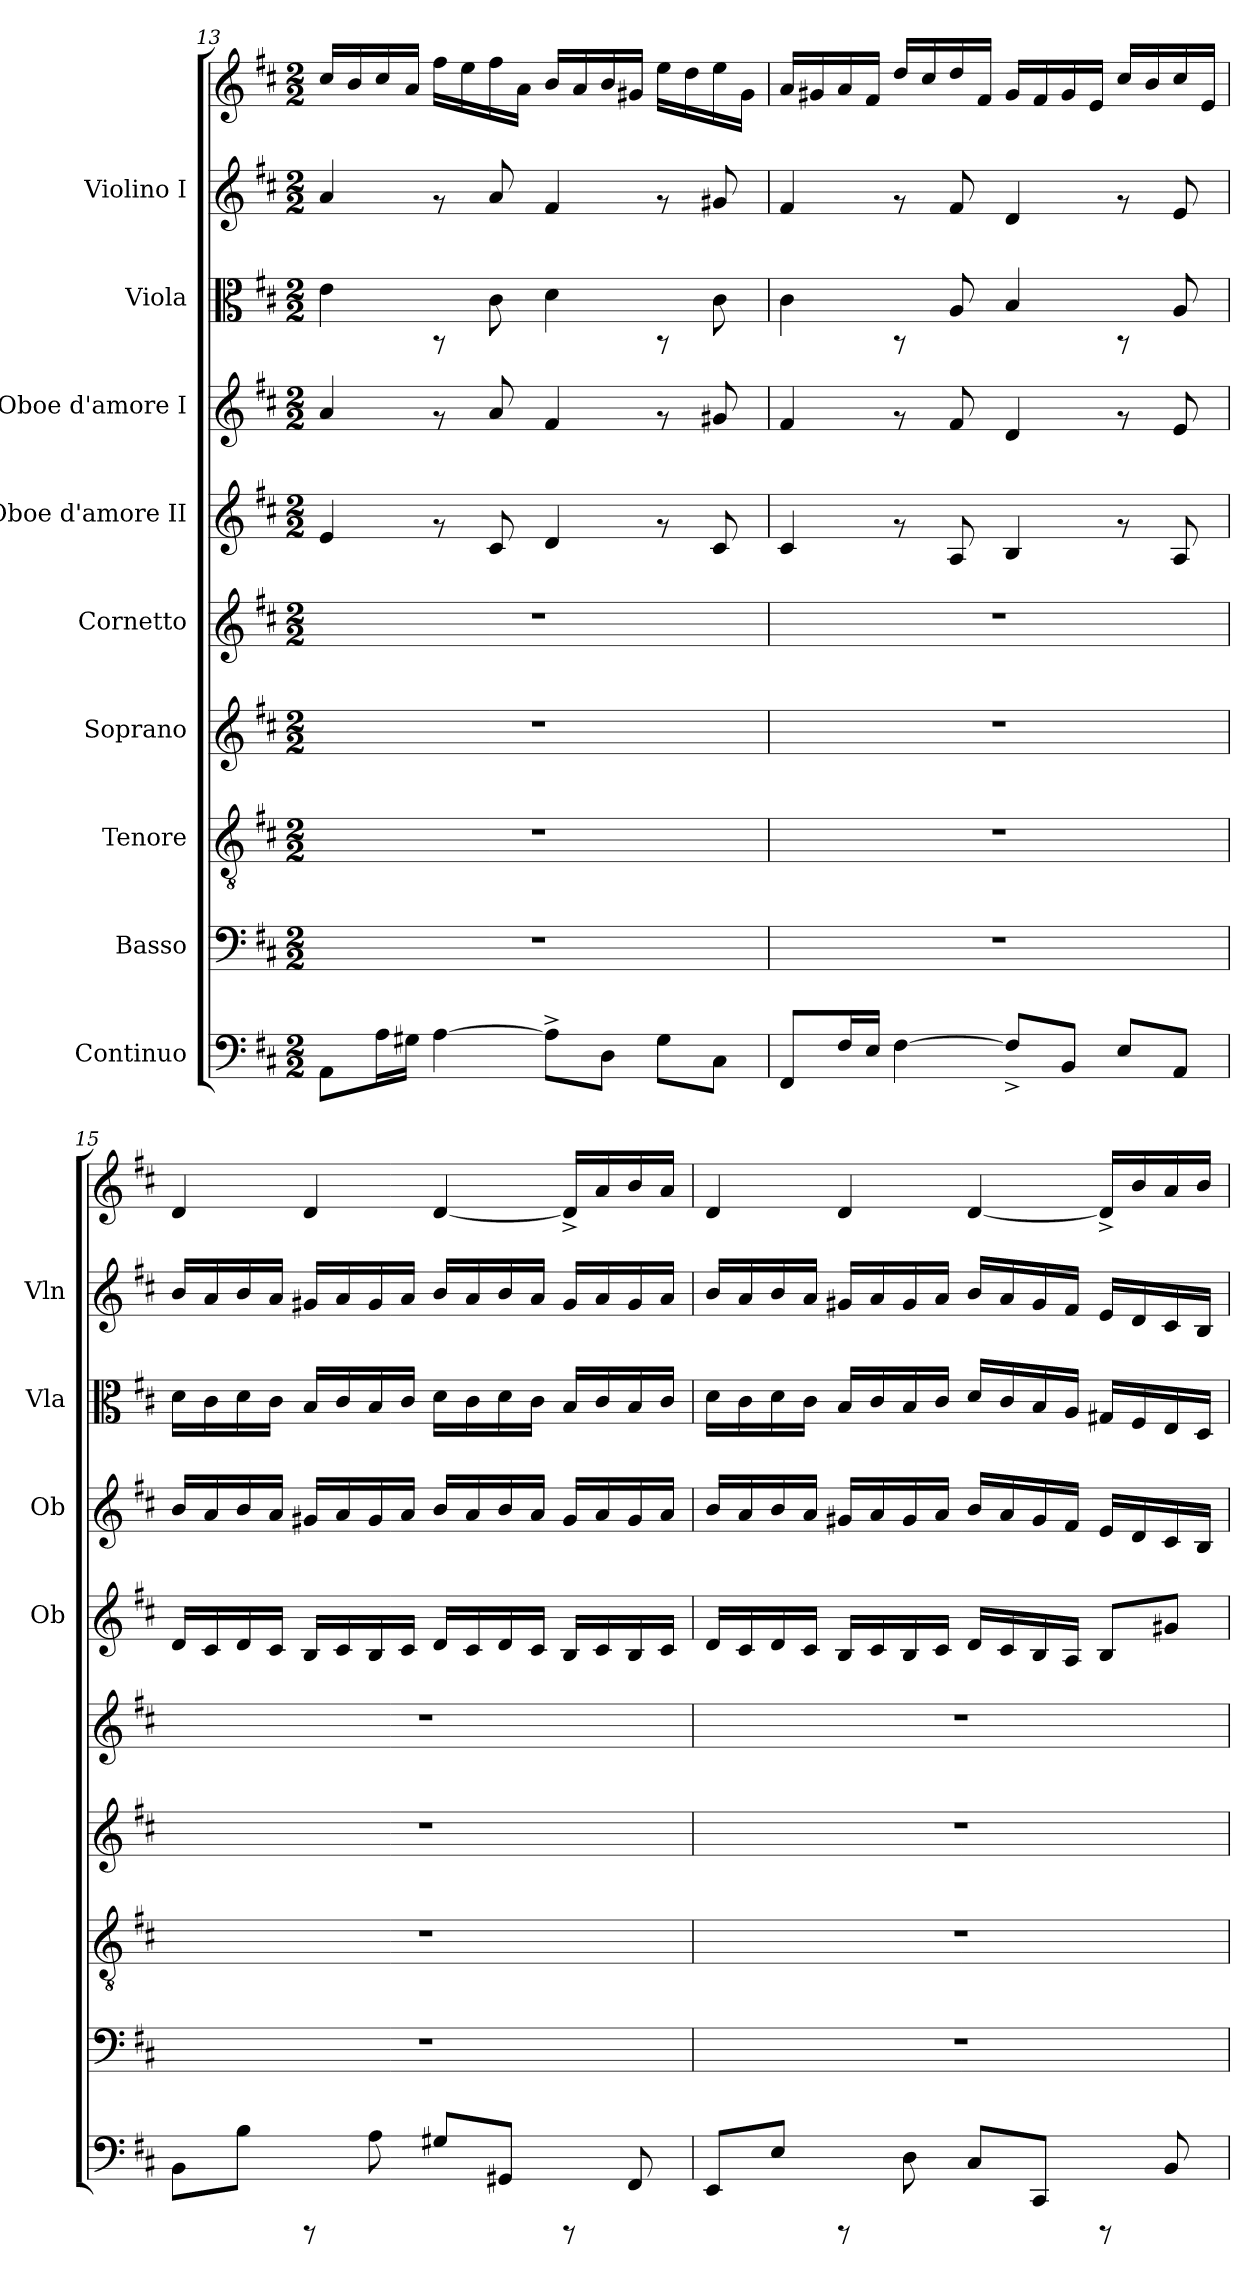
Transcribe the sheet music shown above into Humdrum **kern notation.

**kern	**kern	**kern	**kern	**kern	**kern	**kern	**kern	**kern	**kern
*part9	*part8	*part7	*part6	*part5	*part4	*part3	*part2	*part1	*part1
*staff10	*staff9	*staff8	*staff7	*staff6	*staff5	*staff4	*staff3	*staff2	*staff1
*I"Continuo	*I"Basso	*I"Tenore	*I"Soprano	*I"Cornetto	*I"Oboe d'amore II	*I"Oboe d'amore I	*I"Viola	*I"Violino I	*
*	*	*	*	*	*I'Ob	*I'Ob	*I'Vla	*I'Vln	*
*clefF4	*clefF4	*clefGv2	*clefG2	*clefG2	*clefG2	*clefG2	*clefC3	*clefG2	*clefG2
*k[f#c#]	*k[f#c#]	*k[f#c#]	*k[f#c#]	*k[f#c#]	*k[f#c#]	*k[f#c#]	*k[f#c#]	*k[f#c#]	*k[f#c#]
*D:	*D:	*D:	*D:	*D:	*D:	*D:	*D:	*D:	*D:
*M2/2	*M2/2	*M2/2	*M2/2	*M2/2	*M2/2	*M2/2	*M2/2	*M2/2	*M2/2
=13	=13	=13	=13	=13	=13	=13	=13	=13	=13
8AA\L	1r	1r	1r	1r	4e/	4a/	4e\	4a/	16cc#/L
.	.	.	.	.	.	.	.	.	16b/
16A\	.	.	.	.	.	.	.	.	16cc#/
16G#X\J	.	.	.	.	.	.	.	.	16a/J
[>4A\	.	.	.	.	8rf	8rf	8rAA	8rf	16ff#\L
.	.	.	.	.	.	.	.	.	16ee\
.	.	.	.	.	8c#/	8a/	8c#\	8a/	16ff#\
.	.	.	.	.	.	.	.	.	16a\J
8A^>\L]	.	.	.	.	4d/	4f#/	4d\	4f#/	16b/L
.	.	.	.	.	.	.	.	.	16a/
8D\J	.	.	.	.	.	.	.	.	16b/
.	.	.	.	.	.	.	.	.	16g#X/J
8G#\L	.	.	.	.	8rf	8rf	8rAA	8rf	16ee\L
.	.	.	.	.	.	.	.	.	16dd\
8C#\J	.	.	.	.	8c#/	8g#X/	8c#\	8g#X/	16ee\
.	.	.	.	.	.	.	.	.	16g#\J
!!LO:PB:g=z
=14	=14	=14	=14	=14	=14	=14	=14	=14	=14
8FF#/L	1r	1r	1r	1r	4c#/	4f#/	4c#\	4f#/	16a/L
.	.	.	.	.	.	.	.	.	16g#X/
16F#/	.	.	.	.	.	.	.	.	16a/
16E/J	.	.	.	.	.	.	.	.	16f#/J
[>4F#\	.	.	.	.	8rf	8rf	8rAA	8rf	16dd/L
.	.	.	.	.	.	.	.	.	16cc#/
.	.	.	.	.	8A/	8f#/	8A/	8f#/	16dd/
.	.	.	.	.	.	.	.	.	16f#/J
8F#^</L]	.	.	.	.	4B/	4d/	4B/	4d/	16g#/L
.	.	.	.	.	.	.	.	.	16f#/
8BB/J	.	.	.	.	.	.	.	.	16g#/
.	.	.	.	.	.	.	.	.	16e/J
8E/L	.	.	.	.	8rf	8rf	8rAA	8rf	16cc#/L
.	.	.	.	.	.	.	.	.	16b/
8AA/J	.	.	.	.	8A/	8e/	8A/	8e/	16cc#/
.	.	.	.	.	.	.	.	.	16e/J
=15	=15	=15	=15	=15	=15	=15	=15	=15	=15
8BB\L	1r	1r	1r	1r	16d/L	16b/L	16d\L	16b/L	4d/
.	.	.	.	.	16c#/	16a/	16c#\	16a/	.
8B\J	.	.	.	.	16d/	16b/	16d\	16b/	.
.	.	.	.	.	16c#/J	16a/J	16c#\J	16a/J	.
8rCCC	.	.	.	.	16B/L	16g#X/L	16B/L	16g#X/L	4d/
.	.	.	.	.	16c#/	16a/	16c#/	16a/	.
8A\	.	.	.	.	16B/	16g#/	16B/	16g#/	.
.	.	.	.	.	16c#/J	16a/J	16c#/J	16a/J	.
8G#X/L	.	.	.	.	16d/L	16b/L	16d\L	16b/L	[<4d/
.	.	.	.	.	16c#/	16a/	16c#\	16a/	.
8GG#X/J	.	.	.	.	16d/	16b/	16d\	16b/	.
.	.	.	.	.	16c#/J	16a/J	16c#\J	16a/J	.
8rCCC	.	.	.	.	16B/L	16g#/L	16B/L	16g#/L	16d^</L]
.	.	.	.	.	16c#/	16a/	16c#/	16a/	16a/
8FF#/	.	.	.	.	16B/	16g#/	16B/	16g#/	16b/
.	.	.	.	.	16c#/J	16a/J	16c#/J	16a/J	16a/J
!!LO:PB:g=z
=16	=16	=16	=16	=16	=16	=16	=16	=16	=16
8EE/L	1r	1r	1r	1r	16d/L	16b/L	16d\L	16b/L	4d/
.	.	.	.	.	16c#/	16a/	16c#\	16a/	.
8E/J	.	.	.	.	16d/	16b/	16d\	16b/	.
.	.	.	.	.	16c#/J	16a/J	16c#\J	16a/J	.
8rCCC	.	.	.	.	16B/L	16g#X/L	16B/L	16g#X/L	4d/
.	.	.	.	.	16c#/	16a/	16c#/	16a/	.
8D\	.	.	.	.	16B/	16g#/	16B/	16g#/	.
.	.	.	.	.	16c#/J	16a/J	16c#/J	16a/J	.
8C#/L	.	.	.	.	16d/L	16b/L	16d/L	16b/L	[<4d/
.	.	.	.	.	16c#/	16a/	16c#/	16a/	.
8CC#/J	.	.	.	.	16B/	16g#/	16B/	16g#/	.
.	.	.	.	.	16A/J	16f#/J	16A/J	16f#/J	.
8rCCC	.	.	.	.	8B/L	16e/L	16G#X/L	16e/L	16d^</L]
.	.	.	.	.	.	16d/	16F#/	16d/	16b/
8BB/	.	.	.	.	8g#X/J	16c#/	16E/	16c#/	16a/
.	.	.	.	.	.	16B/J	16D/J	16B/J	16b/J
=	=	=	=	=	=	=	=	=	=
*-	*-	*-	*-	*-	*-	*-	*-	*-	*-
